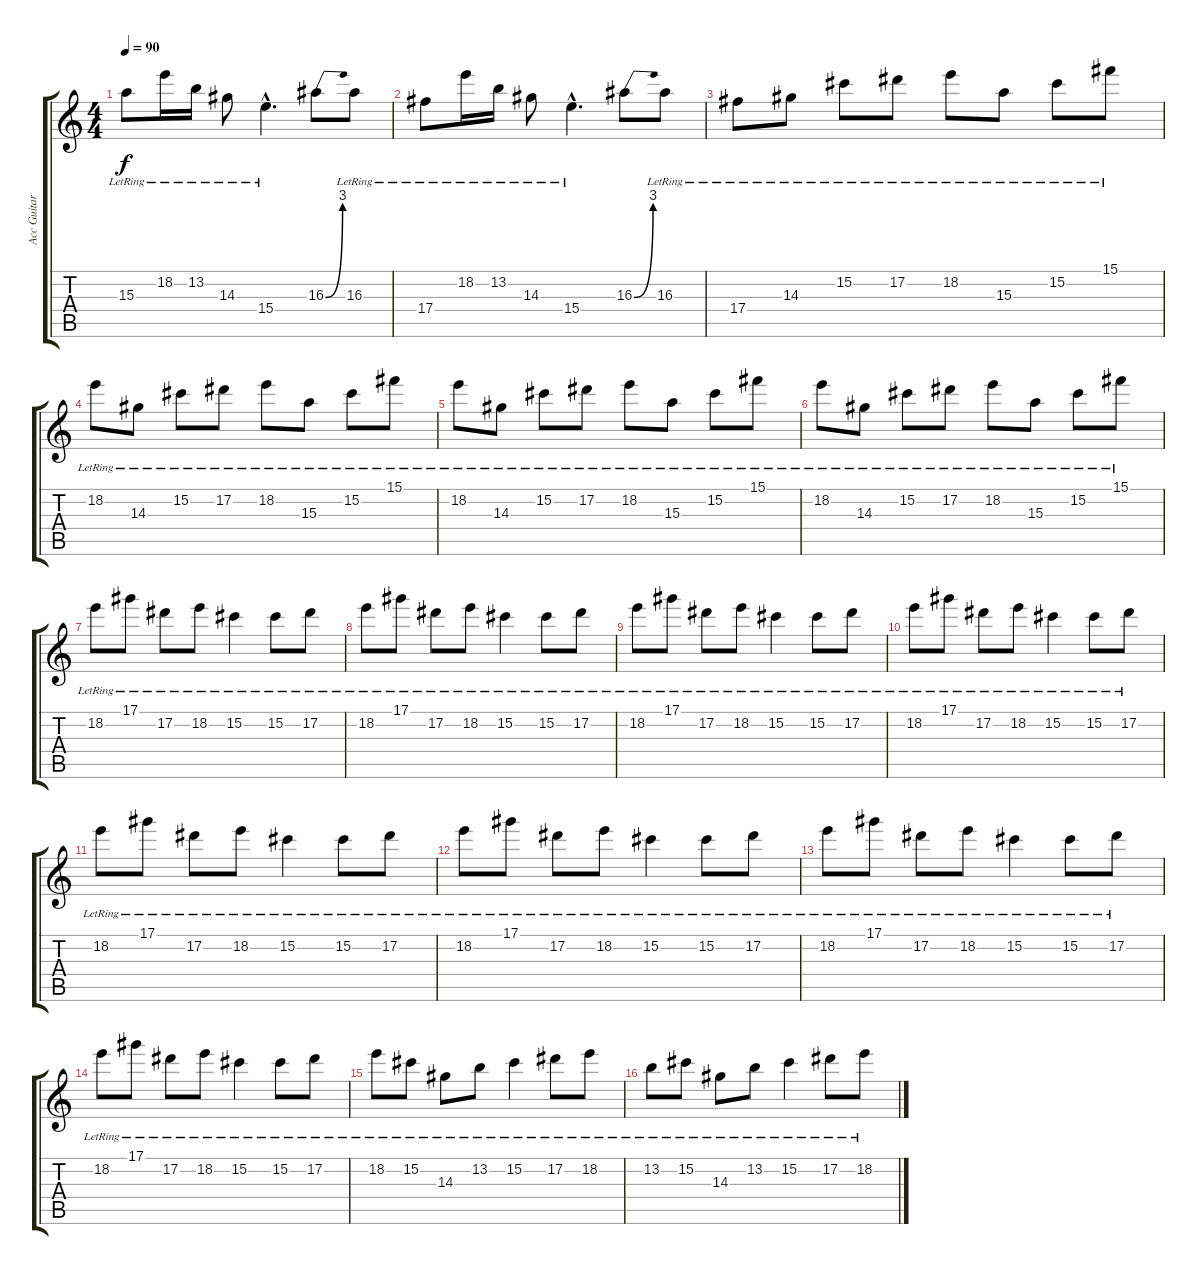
\track ("Acc Guitar Delay" "Acc Guitar") {instrument acousticguitarsteel}
\staff {score tabs}
\tuning (Eb4 Bb3 Gb3 Db3 Ab2 Eb2) {hide}
\ts (4 4)
\tempo 90
\clef g2
\ks c
15.3{lr}.8{dy f} 18.2{lr}.16 13.2{lr}.16 14.3{lr}.8 15.4{hac lr}.4{d} 16.3{be (bend 0 0 60 12)}.8 16.3{lr}.8 |
17.4{lr}.8 18.2{lr}.16 13.2{lr}.16 14.3{lr}.8 15.4{hac lr}.4{d} 16.3{be (bend 0 0 60 12)}.8 16.3{lr}.8 |
17.4{lr}.8 14.3{lr}.8 15.2{lr}.8 17.2{lr}.8 18.2{lr}.8 15.3{lr}.8 15.2{lr}.8 15.1{lr}.8 |
18.2{lr}.8 14.3{lr}.8 15.2{lr}.8 17.2{lr}.8 18.2{lr}.8 15.3{lr}.8 15.2{lr}.8 15.1{lr}.8 |
18.2{lr}.8 14.3{lr}.8 15.2{lr}.8 17.2{lr}.8 18.2{lr}.8 15.3{lr}.8 15.2{lr}.8 15.1{lr}.8 |
18.2{lr}.8 14.3{lr}.8 15.2{lr}.8 17.2{lr}.8 18.2{lr}.8 15.3{lr}.8 15.2{lr}.8 15.1{lr}.8 |
18.2{lr}.8 17.1{lr}.8 17.2{lr}.8 18.2{lr}.8 15.2{lr}.4 15.2{lr}.8 17.2{lr}.8 |
18.2{lr}.8 17.1{lr}.8 17.2{lr}.8 18.2{lr}.8 15.2{lr}.4 15.2{lr}.8 17.2{lr}.8 |
18.2{lr}.8 17.1{lr}.8 17.2{lr}.8 18.2{lr}.8 15.2{lr}.4 15.2{lr}.8 17.2{lr}.8 |
18.2{lr}.8 17.1{lr}.8 17.2{lr}.8 18.2{lr}.8 15.2{lr}.4 15.2{lr}.8 17.2{lr}.8 |
18.2{lr}.8 17.1{lr}.8 17.2{lr}.8 18.2{lr}.8 15.2{lr}.4 15.2{lr}.8 17.2{lr}.8 |
18.2{lr}.8 17.1{lr}.8 17.2{lr}.8 18.2{lr}.8 15.2{lr}.4 15.2{lr}.8 17.2{lr}.8 |
18.2{lr}.8 17.1{lr}.8 17.2{lr}.8 18.2{lr}.8 15.2{lr}.4 15.2{lr}.8 17.2{lr}.8 |
18.2{lr}.8 17.1{lr}.8 17.2{lr}.8 18.2{lr}.8 15.2{lr}.4 15.2{lr}.8 17.2{lr}.8 |
18.2{lr}.8 15.2{lr}.8 14.3{lr}.8 13.2{lr}.8 15.2{lr}.4 17.2{lr}.8 18.2{lr}.8 |
13.2{lr}.8 15.2{lr}.8 14.3{lr}.8 13.2{lr}.8 15.2{lr}.4 17.2{lr}.8 18.2{lr}.8
